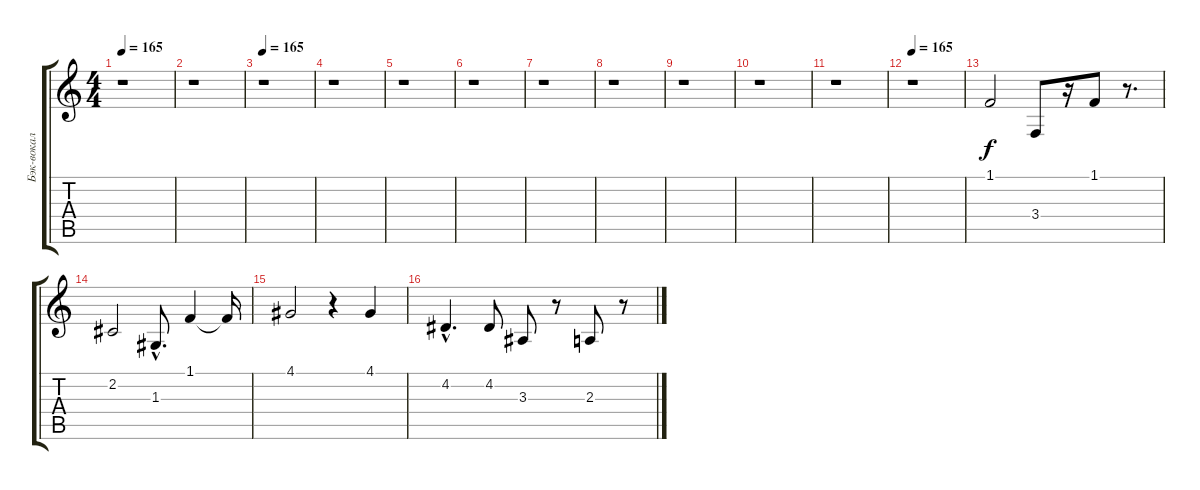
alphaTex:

\track ("Бэк-вокал" "Бэк-вокал") {instrument brasssection}
\staff {score tabs}
\tuning (E4 B3 G3 D3 A2 E2) {hide}
\ts (4 4)
\tempo 165
\clef g2
\ks c
r.1{dy f} |
r.1 |
\tempo 165
r.1 |
r.1 |
r.1 |
r.1 |
r.1 |
r.1 |
r.1 |
r.1 |
r.1 |
\tempo 165
r.1 |
1.1.2 3.4.8 r.16 1.1.8 r.8{d} |
2.2.2 1.3{hac}.8{d} 1.1.4 1.1{t}.16 |
4.1.2 r.4 4.1.4 |
4.2{hac}.4{d} 4.2.8 3.3.8 r.8 2.3.8 r.8
